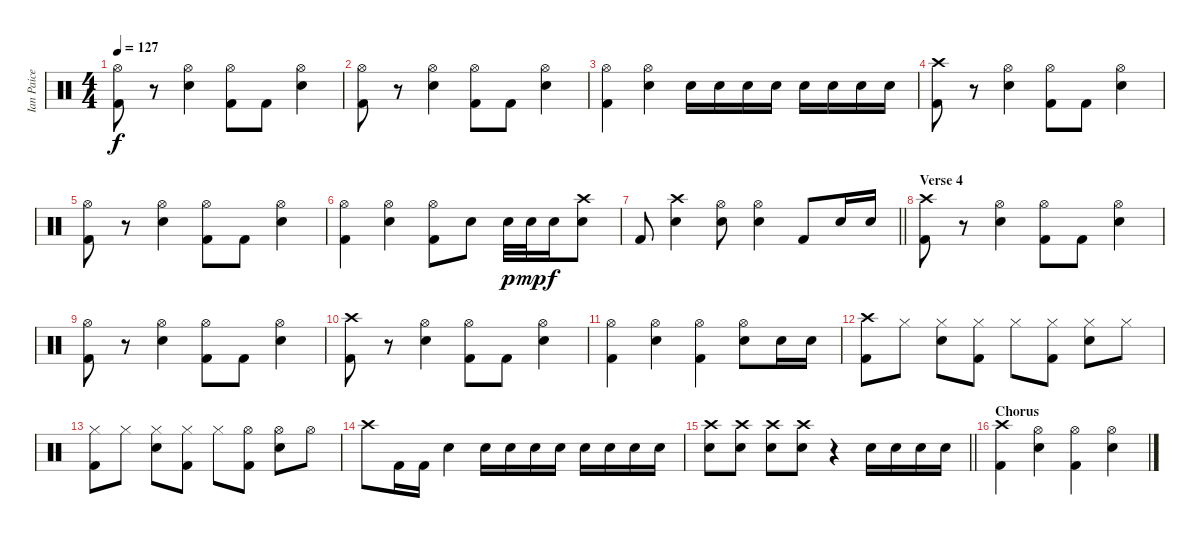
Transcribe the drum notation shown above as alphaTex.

\track ("Ian Paice" "Ian Paice") {instrument percussion}
\staff {score}
\articulation defaults
\ts (4 4)
\tempo 127
\clef neutral
\ks c
("Hi-Hat (open)" "Kick (hit) 2").8{dy f} r.8 ("Hi-Hat (open)" "Snare (hit) 2").4 ("Hi-Hat (open)" "Kick (hit) 2").8 "Kick (hit) 2".8 ("Hi-Hat (open)" "Snare (hit) 2").4 |
("Hi-Hat (open)" "Kick (hit) 2").8 r.8 ("Hi-Hat (open)" "Snare (hit) 2").4 ("Hi-Hat (open)" "Kick (hit) 2").8 "Kick (hit) 2".8 ("Hi-Hat (open)" "Snare (hit) 2").4 |
("Hi-Hat (open)" "Kick (hit) 2").4 ("Hi-Hat (open)" "Snare (hit) 2").4 "Snare (hit) 2".16 "Snare (hit) 2".16 "Snare (hit) 2".16 "Snare (hit) 2".16 "Snare (hit) 2".16 "Snare (hit) 2".16 "Snare (hit) 2".16 "Snare (hit) 2".16 |
("Crash high (hit)" "Kick (hit) 2").8 r.8 ("Hi-Hat (open)" "Snare (hit) 2").4 ("Hi-Hat (open)" "Kick (hit) 2").8 "Kick (hit) 2".8 ("Hi-Hat (open)" "Snare (hit) 2").4 |
("Hi-Hat (open)" "Kick (hit) 2").8 r.8 ("Hi-Hat (open)" "Snare (hit) 2").4 ("Hi-Hat (open)" "Kick (hit) 2").8 "Kick (hit) 2".8 ("Hi-Hat (open)" "Snare (hit) 2").4 |
("Hi-Hat (open)" "Kick (hit) 2").4 ("Hi-Hat (open)" "Snare (hit) 2").4 ("Hi-Hat (open)" "Kick (hit) 2").8 "Snare (hit) 2".8 "Snare (hit) 2".32{dy p} "Snare (hit) 2".32{dy mp} "Snare (hit) 2".16{dy f} ("Crash high (hit)" "Snare (hit) 2").8 |
\barLineRight lightlight "Kick (hit) 2".8
("Crash high (hit)" "Snare (hit) 2").4 ("Hi-Hat (open)" "Snare (hit) 2").8 ("Hi-Hat (open)" "Snare (hit) 2").4 "Kick (hit) 2".8 "Snare (hit) 2".16 "Snare (hit) 2".16 |
\section ("" "Verse 4")
("Crash high (hit)" "Kick (hit) 2").8 r.8 ("Hi-Hat (open)" "Snare (hit) 2").4 ("Hi-Hat (open)" "Kick (hit) 2").8 "Kick (hit) 2".8 ("Hi-Hat (open)" "Snare (hit) 2").4 |
("Hi-Hat (open)" "Kick (hit) 2").8 r.8 ("Hi-Hat (open)" "Snare (hit) 2").4 ("Hi-Hat (open)" "Kick (hit) 2").8 "Kick (hit) 2".8 ("Hi-Hat (open)" "Snare (hit) 2").4 |
("Crash high (hit)" "Kick (hit) 2").8 r.8 ("Hi-Hat (open)" "Snare (hit) 2").4 ("Hi-Hat (open)" "Kick (hit) 2").8 "Kick (hit) 2".8 ("Hi-Hat (open)" "Snare (hit) 2").4 |
("Hi-Hat (open)" "Kick (hit) 2").4 ("Hi-Hat (open)" "Snare (hit) 2").4 ("Hi-Hat (open)" "Kick (hit) 2").4 ("Hi-Hat (open)" "Snare (hit) 2").8 "Snare (hit) 2".16 "Snare (hit) 2".16 |
("Crash high (hit)" "Kick (hit) 2").8 "Hi-Hat (closed)".8 ("Hi-Hat (closed)" "Snare (hit) 2").8 ("Hi-Hat (closed)" "Kick (hit) 2").8 "Hi-Hat (closed)".8 ("Hi-Hat (closed)" "Kick (hit) 2").8 ("Hi-Hat (closed)" "Snare (hit) 2").8 "Hi-Hat (closed)".8 |
("Hi-Hat (closed)" "Kick (hit) 2").8 "Hi-Hat (closed)".8 ("Hi-Hat (closed)" "Snare (hit) 2").8 ("Hi-Hat (closed)" "Kick (hit) 2").8 "Hi-Hat (closed)".8 ("Hi-Hat (open)" "Kick (hit) 2").8 ("Hi-Hat (open)" "Snare (hit) 2").8 "Hi-Hat (open)".8 |
"Crash high (hit)".8 "Kick (hit) 2".16 "Kick (hit) 2".16 "Snare (hit) 2".4 "Snare (hit) 2".16 "Snare (hit) 2".16 "Snare (hit) 2".16 "Snare (hit) 2".16 "Snare (hit) 2".16 "Snare (hit) 2".16 "Snare (hit) 2".16 "Snare (hit) 2".16 |
\barLineRight lightlight
("Crash high (hit)" "Snare (hit) 2").8 ("Crash high (hit)" "Snare (hit) 2").8 ("Crash high (hit)" "Snare (hit) 2").8 ("Crash high (hit)" "Snare (hit) 2").8 r.4 "Snare (hit) 2".16 "Snare (hit) 2".16 "Snare (hit) 2".16 "Snare (hit) 2".16 |
\section ("" "Chorus")
("Crash high (hit)" "Kick (hit) 2").4 ("Hi-Hat (open)" "Snare (hit) 2").4 ("Hi-Hat (open)" "Kick (hit) 2").4 ("Hi-Hat (open)" "Snare (hit) 2").4
